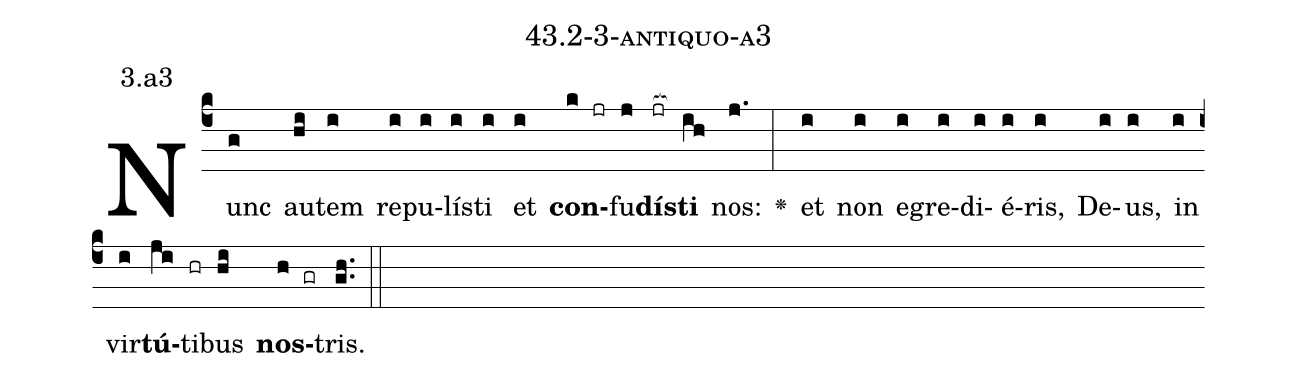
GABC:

name: 43.2-3-antiquo-a3;
annotation: 3.a3;
%%
(c4)Nunc(g) au(hi)tem(i) re(i)pu(i)lís(i)ti(i) et(i) <b>con</b>(k jr)fu(j)<b>dís</b>(jr[ocb:1{])<b>ti</b>(ih[ocb:0}]) nos:(j.) <v>\greheightstar</v>(:) et(i) non(i) e(i)gre(i)di(i)é(i)ris,(i) De(i)us,(i) in(i) vir(i)<b>tú</b>(ji)ti(hr)bus(hi) <b>nos</b>(h gr)tris.(gh..) (::)


%E(i) u(i) o(ji) u(hi) a(h) e.(gh..) (::)
